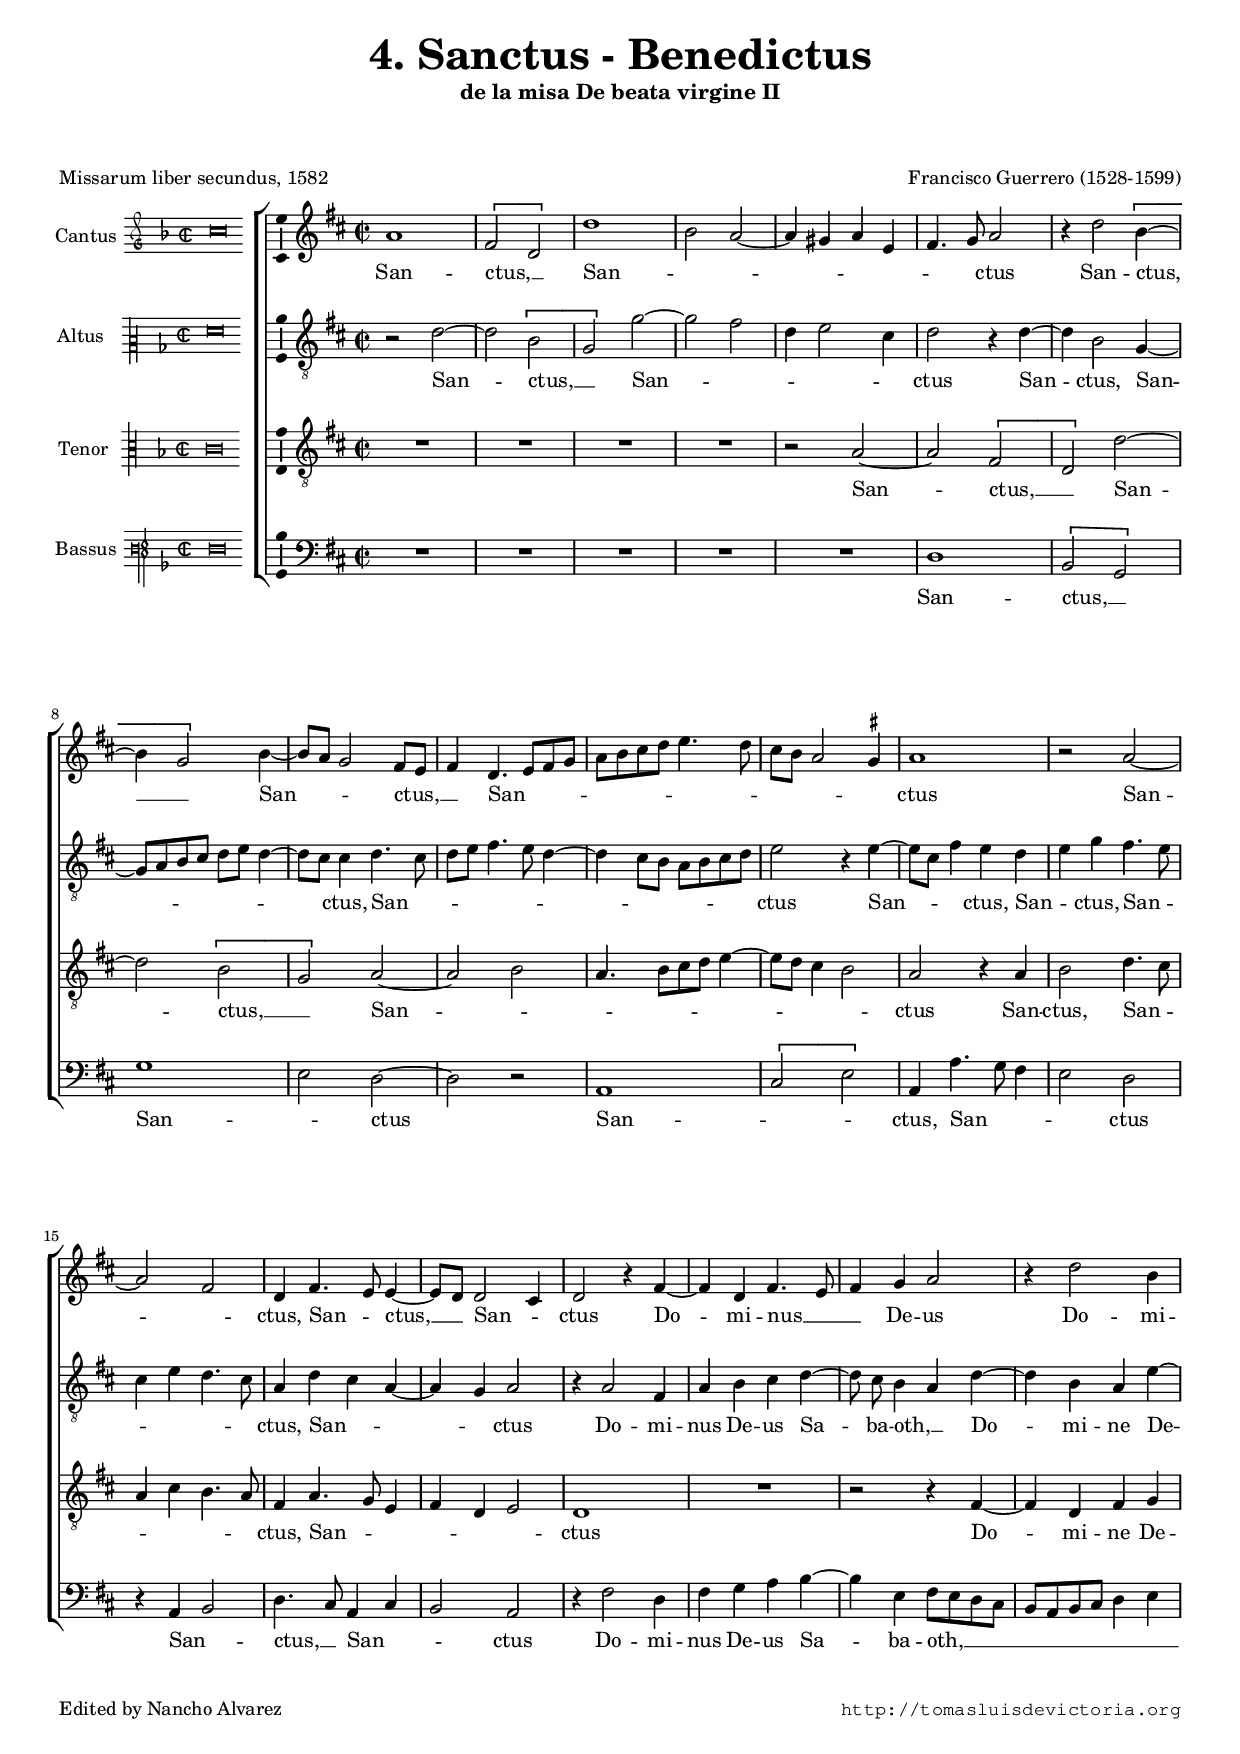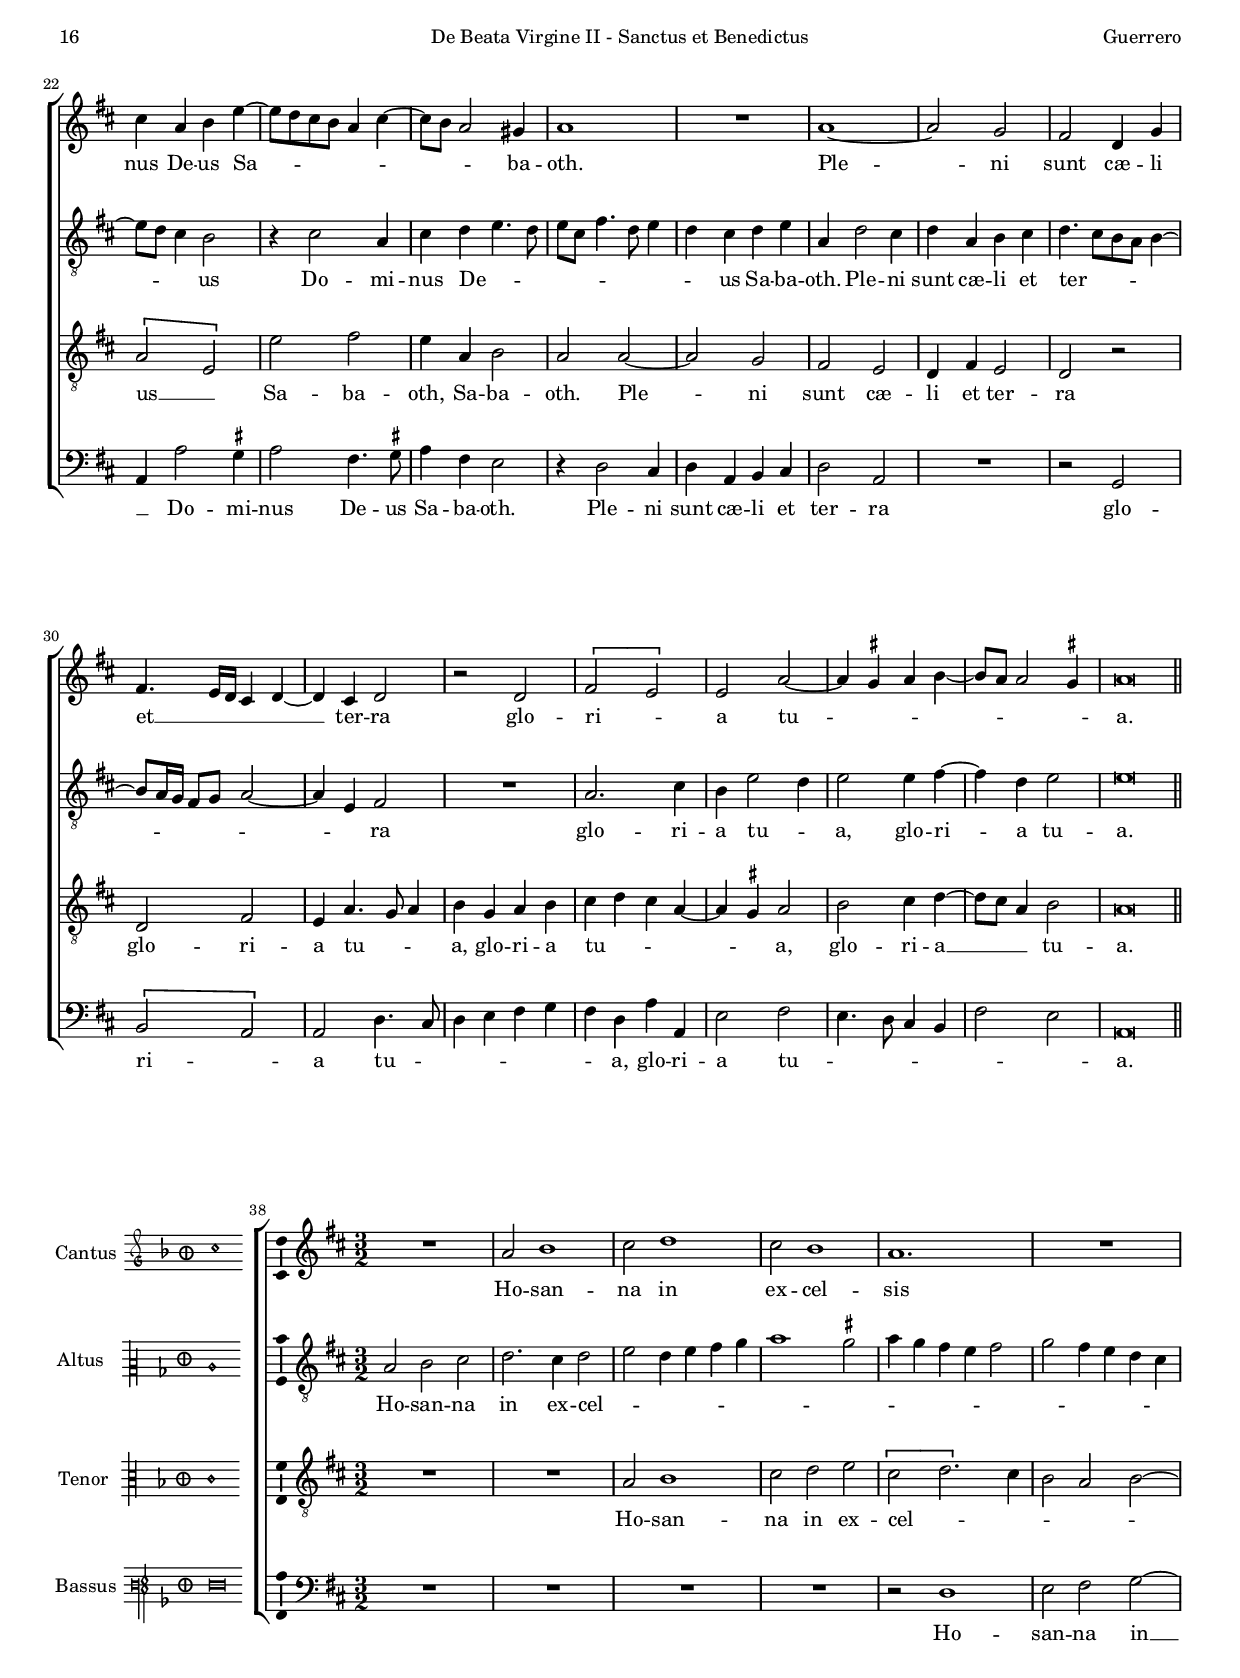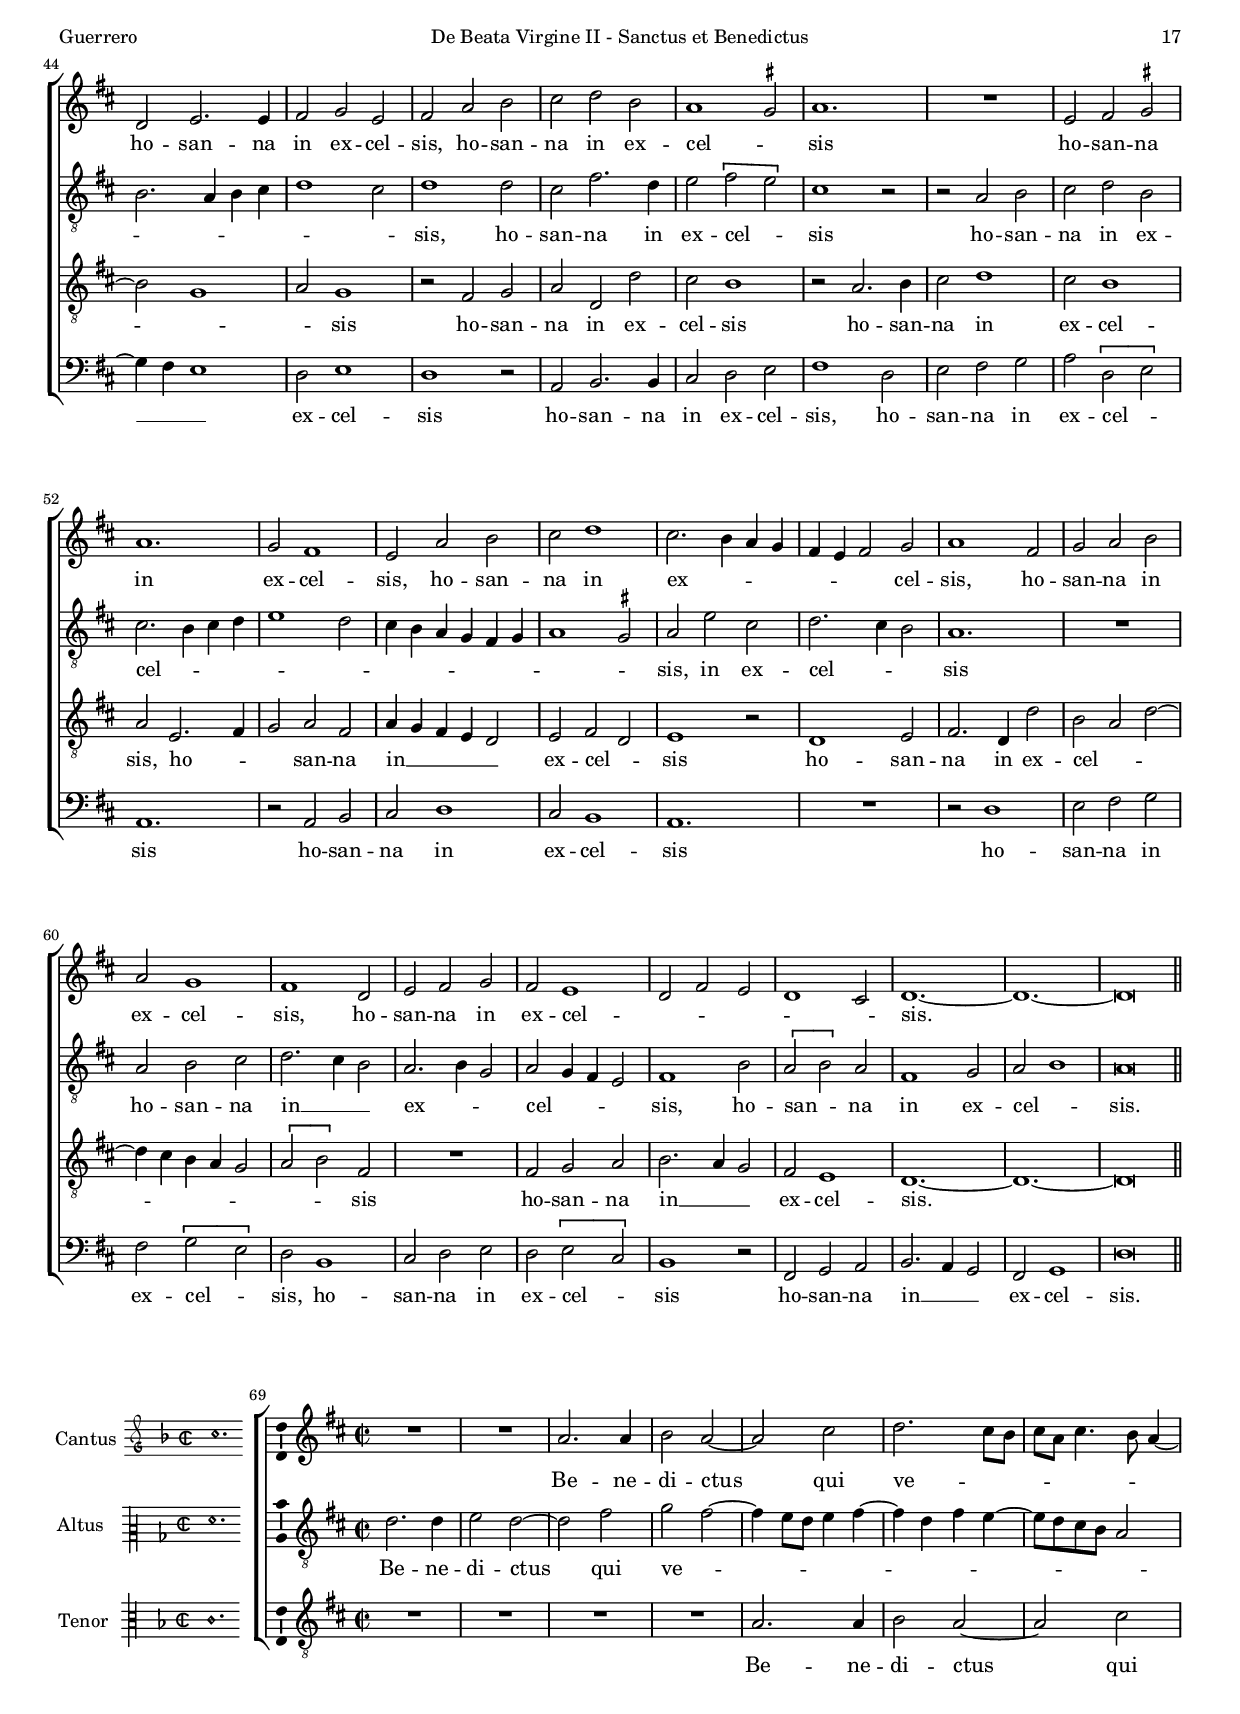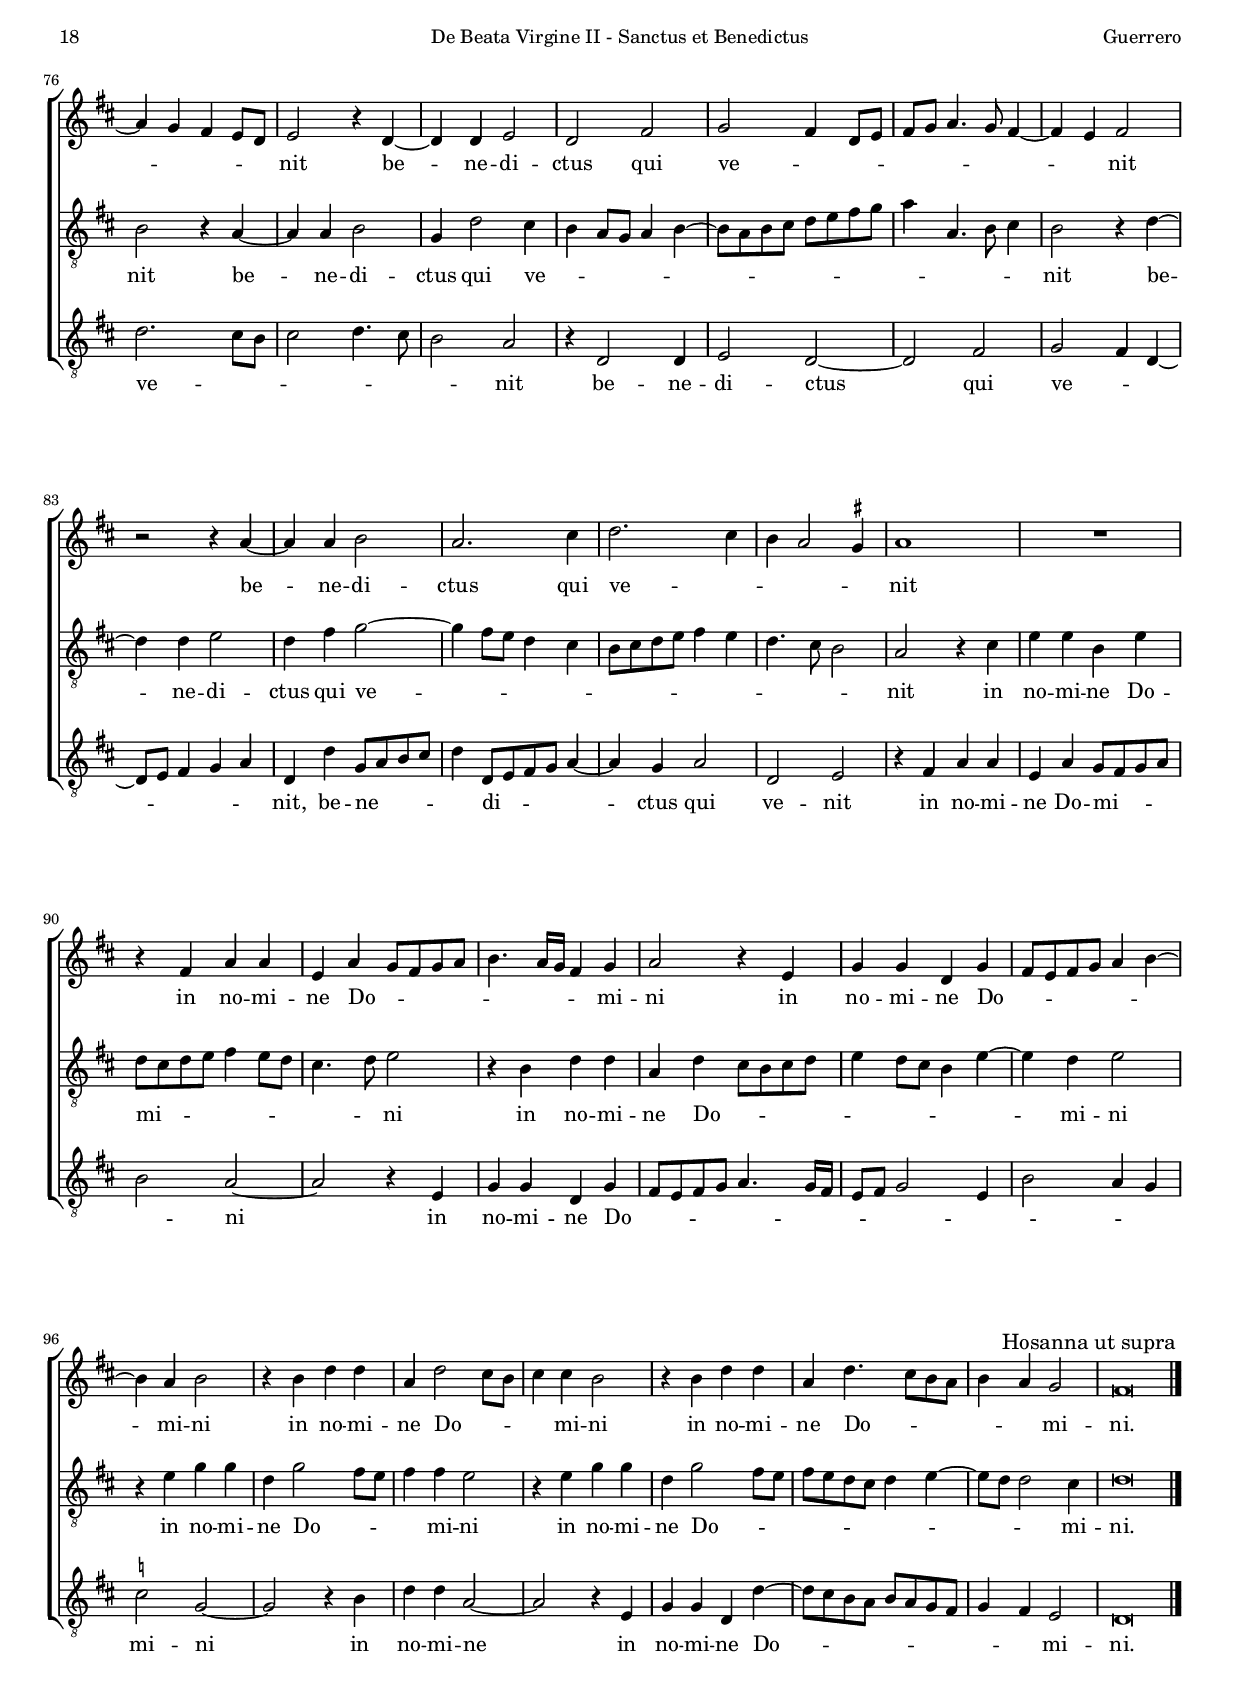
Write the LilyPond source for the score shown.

\version "2.18.0"

#(set-default-paper-size "a4")
#(set-global-staff-size 16.4)
#(ly:set-option 'point-and-click #f)
%mobile -s16 -i3.2

italicas=\override LyricText.font-shape = #'italic
rectas=\override LyricText.font-shape = #'upright
ss=\once \set suggestAccidentals = ##t
incipitwidth = 20
htitle="De Beata Virgine II - Sanctus et Benedictus"
hcomposer="Guerrero"

\header {
	title=\markup{\fontsize #3 "4. Sanctus - Benedictus"}
	subtitle="de la misa De beata virgine II"
	subsubtitle=\markup{\null \vspace #2 }
	composer="Francisco Guerrero (1528-1599)"
        pdfauthor=\composer
	%opus="(-)"
	poet="Missarum liber secundus, 1582"
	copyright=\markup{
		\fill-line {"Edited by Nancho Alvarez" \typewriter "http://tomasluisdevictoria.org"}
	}
%	tagline=""
}

global={\key f \major \time 2/2 \skip 1*37 \bar "||" }


cantus=\relative c''{
	c1
	\[a2 f\]
	f'1
	d2 c ~
	c4 b c g
	a4. bes8 c2
	r4 f2 \[d4 ~
	d4 bes2\] d4 ~
	d8 c bes2 a8 g
	a4 f4. g8 a bes
	c d e f g4. f8
	e8 d c2 \ss b4
	c1
	r2 c ~
	c a
	f4 a4. g8 g4 ~
	g8 f f2 e4
	f2 r4 a ~
	a f a4. g8
	a4 bes c2
	r4 f2 d4
	e c d g ~
	g8 f e d c4 e ~
	e8 d c2 b4
	c1
	R1
	c1 ~
	c2 bes
	a f4 bes
	a4. g16 f e4 f ~
	f e f2
	r2 f 
	\[a g\]
	g c ~
	c4 \ss b c d ~
	d8 c c2 \ss b4 
	c\breve*1/2
}

altus=\relative c'{
	r2 f ~
	f \[d
	bes\] bes' ~
	bes a
	f4 g2 e4
	f2 r4 f ~
	f d2 bes4 ~
	bes8 c d e f g f4 ~
	f8 e e4 f4. e8
	f8 g a4. g8 f4 ~
	f e8 d c d e f 
	g2 r4 g ~
	g8 e a4 g f
	g bes a4. g8
	e4 g f4. e8
	c4 f e c ~
	c bes c2
	r4 c2 a4
	c d e f ~
	f8 \noBeam e d4 c f ~
	f d c g' ~
	g8 f e4 d2
	r4 e2 c4
	e4 f g4. f8 g8 e a4. f8 g4
	f e f g
	c,4 f2 e4
	f c d e
	f4. e8[ d c] d4 ~
	d8[ c16 bes] a8[ bes] c2 ~
	c4 g a2
	R1
	c2. e4
	d g2 f4
	g2 g4 a ~
	a f g2
	g\breve*1/2
}

tenor=\relative c'{
	R1*4
	r2 c ~
	c \[a 
	f\] f' ~
	f \[d 
	bes\] c ~
	c d
	c4. d8[ e f] g4 ~
	g8 f e4 d2
	c r4 c
	d2 f4. e8
	c4 e d4. c8
	a4 c4. bes8 g4
	a f g2
	f1
	R1
	r2 r4 a ~
	a f a bes
	\[c2 g\]
	g' a
	g4 c, d2
	c c ~
	c bes
	a g
	f4 a g2
	f r
	f a 
	g4 c4. bes8 c4
	d bes c d
	e f e c ~
	c \ss b c2
	d e4 f ~
	f8 e c4 d2 
	c\breve*1/2
}

bassus=\relative c{
	R1*5
	f1
	\[d2 bes\]
	bes'1
	g2 f ~
	f r
	c1 
	\[e2 g\]
	c,4 c'4. bes8 a4
	g2 f
	r4 c d2
	f4. e8 c4 e
	d2 c
	r4 a'2 f4
	a bes c d ~
	d g, a8 g f e
	d c d e f4 g 
	c, c'2 \ss b4
	c2 a4. \ss b8
	c4 a g2
	r4 f2 e4
	f c d e
	f2 c
	R1
	r2 bes
	\[d c\]
	c2 f4. e8 f4 g a bes
	a f c' c,
	g'2 a
	g4. f8 e4 d
	a'2 g 
	c,\breve*1/2
}


textocantus=\lyricmode{
San -- ctus, __ _ 
San -- _ _ _ _ _ _ _ ctus
San -- ctus, __ _ 
San -- _ _ ctus, __ _ _
San -- _ _ _ _ _ _ _ _ _ _ _ _ _ ctus
San -- _ ctus,
San -- _ ctus, __ _ 
San -- _ ctus
Do -- mi -- nus __ _ _ De -- us
Do -- mi -- nus De -- us Sa -- _ _ _ _ _ _ _ ba -- oth.
Ple -- ni sunt cæ -- li et __ _ _ _ _ ter -- ra
glo -- ri -- _ a tu -- _ _ _ _ _ _ a.
}

textoaltus=\lyricmode{
San -- ctus, __ _
San -- _ _ _ _ ctus
San -- ctus, 
San -- _ _ _ _ _ _ _ ctus,
San -- _ _ _ _ _ _ _ _ _ _ _ _ ctus
San -- _ _ ctus,
San -- _ ctus,
San -- _ _ _ _ _ ctus,
San -- _ _ _ ctus
Do -- mi -- nus De -- us Sa -- ba -- oth, __ _ 
Do -- mi -- ne De -- _ _ us
Do -- mi -- nus De -- _ _ _ _ _ _ _ _ us Sa -- ba -- oth.
Ple -- ni sunt cæ -- li et ter -- _ _ _ _ _ _ _ _ _ _ ra
glo -- ri -- a tu -- _ a,
glo -- ri -- a tu -- a.
}

textotenor=\lyricmode{
San -- ctus, __ _ 
San -- ctus, __ _ 
San -- _ _ _ _ _ _ _ _ _ ctus
San -- ctus,
San -- _ _ _ _ _ ctus,
San -- _ _ _ _ _ ctus
Do -- mi -- ne De -- us __ _ 
Sa -- ba -- oth,
Sa -- ba -- oth.
Ple -- ni sunt cæ -- li et ter -- ra
glo -- ri -- a tu -- _ _ a,
glo -- ri -- a tu -- _ _ _ _ a,
glo -- ri -- a __ _ _ tu -- a.
}

textobassus=\lyricmode{
San -- ctus, __ _ San -- _ ctus
San -- _ _ ctus,
San -- _ _ _ ctus
San -- _ ctus, __ _ 
San -- _ _ ctus
Do -- mi -- nus De -- us Sa -- ba -- oth, __ _ _ _ _ _ _ _ _ _ _ 
Do -- mi -- nus De -- us Sa -- ba -- oth.
Ple -- ni sunt cæ -- li et ter -- ra
glo -- ri -- _ a
tu -- _ _ _ _ _ _ a,
glo -- ri -- a tu -- _ _ _ _ _ _ a.
}



incipitcantus=\markup{
	\score{
		{ 
		\set Staff.instrumentName="Cantus "
		\override NoteHead.style = #'neomensural
		\override Rest.style = #'neomensural
		\override Staff.TimeSignature.style = #'neomensural
		\cadenzaOn 
		\clef "petrucci-g"
		\key f \major
		\time 2/2
		c''\breve
		} 
	\layout {
		\context {\Voice
			\remove Ligature_bracket_engraver
			\consists Mensural_ligature_engraver
		}
		line-width=\incipitwidth
		indent = 0
	}
	}
}


incipitaltus=\markup{
	\score{
		{ 
		\set Staff.instrumentName="Altus   "
		\override NoteHead.style = #'neomensural 
		\override Rest.style = #'neomensural
		\override Staff.TimeSignature.style = #'neomensural
		\cadenzaOn 
		\clef "petrucci-c2"
		\key f \major
		\time 2/2
		f'\breve
		} 
	\layout {
		\context {\Voice
			\remove Ligature_bracket_engraver
			\consists Mensural_ligature_engraver
		}
		line-width=\incipitwidth
		indent = 0
	}
	}
}


incipittenor=\markup{
	\score{
		{ 
		\set Staff.instrumentName="Tenor  "
		\override NoteHead.style = #'neomensural 
		\override Rest.style = #'neomensural
		\override Staff.TimeSignature.style = #'neomensural
		\cadenzaOn 
		\clef "petrucci-c3"
		\key f \major
		\time 2/2
		c'\breve
		} 
	\layout {
		\context {\Voice
			\remove Ligature_bracket_engraver
			\consists Mensural_ligature_engraver
		}
		line-width=\incipitwidth
		indent=0
	}
	}
}


incipitbassus=\markup{
	\score{
		{ 
		\set Staff.instrumentName="Bassus "
		\override NoteHead.style = #'neomensural 
		\override Rest.style = #'neomensural
		\override Staff.TimeSignature.style = #'neomensural
		\cadenzaOn 
		\clef "petrucci-f3"
		\key f \major
		\time 2/2
		f\breve
		} 
	\layout {
		\context {\Voice
			\remove Ligature_bracket_engraver
			\consists Mensural_ligature_engraver
		}
		line-width=\incipitwidth
		indent = 0
	}
	}
}





\score {\transpose c' a{
\new ChoirStaff<<

	\new Staff <<\global
	\new Voice="v1" {
		\set Staff.instrumentName=\incipitcantus
		\clef "treble"
		\cantus }
	\new Lyrics \lyricsto "v1" {\textocantus }
	>>

	
	\new Staff << \global
	\new Voice="v2" {
		\set Staff.instrumentName=\incipitaltus
		\clef "G_8" 
		\altus}
	\new Lyrics \lyricsto "v2" {\textoaltus }
	>>

	
	\new Staff <<\global
	\new Voice="v3" {
		\set Staff.instrumentName=\incipittenor
		\clef "G_8"
		\tenor }
	\new Lyrics \lyricsto "v3" {\textotenor }
	>>
	

	\new Staff <<\global
	\new Voice="v4" {
		\set Staff.instrumentName=\incipitbassus
		\clef "bass" 
		\bassus }
	\new Lyrics \lyricsto "v4" {\textobassus }
	>>
	
>>

	}%transpose

\layout{ 
	\context {\Lyrics 
		\override VerticalAxisGroup.minimum-Y-extent = #'(-2.0 . 2.0) 
		%\override LyricText.font-size = #1.2
		\override LyricHyphen.minimum-distance = #0.33
	}
	\context {\Score 
		\override BarNumber.padding = #2 
	}
	\context {\Voice 
		%melismaBusyProperties = #'() 
	}
	%\context { \Staff \RemoveEmptyStaves }
	\context {\Staff 
		\override VerticalAxisGroup.staff-staff-spacing =
			#'((basic-distance . 11) (minimum-distance . 0) (padding . 1))
		\consists Ambitus_engraver 
		\override LigatureBracket.padding = #1
	}
}

%\midi {}

}

%\pageBreak

global={\key f \major \time 3/2 \skip 1*3/2*31 \bar "||" }


cantus=\relative c''{
	\set Score.currentBarNumber = #38
	\bar ""
	R1*3/2
	c2 d1
	e2 f1
	e2 d1
	c1.
	R1*3/2
	f,2 g2. g4
	a2 bes g
	a c d
	e f d
	c1 \ss b2
	c1.
	R1*3/2
	g2 a \ss b
	c1.
	bes2 a1
	g2 c d
	e f1
	e2. d4 c bes
	a g a2 bes
	c1 a2 
	bes c d
	c bes1
	a f2
	g a bes
	a2 g1
	f2 a g
	f1 e2
	f1. ~
	f ~
	f\breve*3/4
}

altus=\relative c'{
	c2 d e
	f2. e4 f2
	g f4 g a bes
	c1 \ss b2
	c4 bes a g a2
	bes a4 g f e
	d2. c4 d e
	f1 e2
	f1 f2
	e a2. f4
	g2 \[a g\]
	e1 r2
	r c d
	e f d
	e2. d4 e f
	g1 f2
	e4 d c bes a bes
	c1 \ss b2
	c g' e
	f2. e4 d2
	c1. 
	R1*3/2
	c2 d e
	f2. e4 d2
	c2. d4 bes2
	c2 bes4 a g2
	a1 d2
	\[c d\] c
	a1 bes2
	c d1
	c\breve*3/4
}

tenor=\relative c'{
	R1*3/2*2
	c2 d1
	e2 f g
	\[e f2.\] e4
	d2 c d ~
	d bes1
	c2 bes1
	r2 a bes
	c f, f'
	e d1
	r2 c2. d4
	e2 f1
	e2 d1
	c2 g2. a4
	bes2 c a
	c4 bes a g f2
	g a f
	g1 r2
	f1 g2
	a2. f4 f'2
	d c f ~
	f4 e d c bes2
	\[c d\] a
	R1*3/2
	a2 bes c
	d2. c4 bes2
	a g1
	f1. ~
	f ~
	f\breve*3/4
}

bassus=\relative c{
	R1*3/2*4
	r2 f1
	g2 a bes ~
	bes4 a g1
	f2 g1
	f r2
	c2 d2. d4
	e2 f g
	a1 f2
	g a bes
	c \[f, g\]
	c,1.
	r2 c d
	e f1
	e2 d1
	c1.
	R1*3/2
	r2 f1
	g2 a bes
	a \[bes g\]
	f2 d1
	e2 f g
	f \[g e\]
	d1 r2
	a bes c
	d2. c4 bes2
	a bes1
	f'\breve*3/4
}


textocantus=\lyricmode{
Ho -- san -- na in ex -- cel -- sis
ho -- san -- na in ex -- cel -- sis,
ho -- san -- na in ex -- cel -- _ sis
ho -- san -- na in ex -- cel -- sis,
ho -- san -- na in ex -- _ _ _ _ _ _ cel -- sis,
ho -- san -- na in ex -- cel -- sis,
ho -- san -- na in ex -- cel -- _ _ _ _ _ sis.
}

textoaltus=\lyricmode{
Ho -- san -- na in ex -- cel -- _ _ _ _ _ _ _ _ _ _ _ _ _ _ _ _ _ _ _ _ _ _ _ sis,
ho -- san -- na in ex -- cel -- _ sis
ho -- san -- na in ex -- cel -- _ _ _ _ _ _ _ _ _ _ _ _ _ sis,
in ex -- cel -- _ _ sis
ho -- san -- na in __ _ _ ex -- _ _ cel -- _ _ _ sis,
ho -- san -- _ na in ex -- cel -- _ sis.
}

textotenor=\lyricmode{
Ho -- san -- na in ex -- cel -- _ _ _ _ _ _ _ sis
ho -- san -- na in ex -- cel -- sis
ho -- san -- na in ex -- cel -- sis,
ho -- _ _ san -- na in __ _ _ _ _ ex -- cel -- _ sis
ho -- san -- na in ex -- cel -- _ _ _ _ _ _ _ _ sis
ho -- san -- na in __ _ _ ex -- cel -- sis.
}

textobassus=\lyricmode{
Ho -- san -- na in __ _ _ ex -- cel -- sis
ho -- san -- na in ex -- cel -- sis,
ho -- san -- na in ex -- cel -- _ sis
ho -- san -- na in ex -- cel -- sis
ho -- san -- na in ex -- cel -- _ sis,
ho -- san -- na in ex -- cel -- _ sis
ho -- san -- na in __ _ _ ex -- cel -- sis.
}



incipitcantus=\markup{
	\score{
		{ 
		\set Staff.instrumentName="Cantus "
		\override NoteHead.style = #'neomensural
		\override Rest.style = #'neomensural
		\override Staff.TimeSignature.style = #'neomensural
		\cadenzaOn 
		\clef "petrucci-g"
		\key f \major
		\time 3/4
		c''1
		} 
	\layout {
		\context {\Voice
			\remove Ligature_bracket_engraver
			\consists Mensural_ligature_engraver
		}
		line-width=\incipitwidth
		indent = 0
	}
	}
}


incipitaltus=\markup{
	\score{
		{ 
		\set Staff.instrumentName="Altus   "
		\override NoteHead.style = #'neomensural 
		\override Rest.style = #'neomensural
		\override Staff.TimeSignature.style = #'neomensural
		\cadenzaOn 
		\clef "petrucci-c2"
		\key f \major
		\time 3/4
		c'1
		} 
	\layout {
		\context {\Voice
			\remove Ligature_bracket_engraver
			\consists Mensural_ligature_engraver
		}
		line-width=\incipitwidth
		indent = 0
	}
	}
}


incipittenor=\markup{
	\score{
		{ 
		\set Staff.instrumentName="Tenor  "
		\override NoteHead.style = #'neomensural 
		\override Rest.style = #'neomensural
		\override Staff.TimeSignature.style = #'neomensural
		\cadenzaOn 
		\clef "petrucci-c3"
		\key f \major
		\time 3/4
		c'1
		} 
	\layout {
		\context {\Voice
			\remove Ligature_bracket_engraver
			\consists Mensural_ligature_engraver
		}
		line-width=\incipitwidth
		indent=0
	}
	}
}


incipitbassus=\markup{
	\score{
		{ 
		\set Staff.instrumentName="Bassus "
		\override NoteHead.style = #'neomensural 
		\override Rest.style = #'neomensural
		\override Staff.TimeSignature.style = #'neomensural
		\cadenzaOn 
		\clef "petrucci-f3"
		\key f \major
		\time 3/4
		f\breve
		} 
	\layout {
		\context {\Voice
			\remove Ligature_bracket_engraver
			\consists Mensural_ligature_engraver
		}
		line-width=\incipitwidth
		indent = 0
	}
	}
}





\score {\transpose c' a{
\new ChoirStaff<<

	\new Staff <<\global
	\new Voice="v1" {
		\set Staff.instrumentName=\incipitcantus
		\clef "treble"
		\cantus }
	\new Lyrics \lyricsto "v1" {\textocantus }
	>>

	
	\new Staff << \global
	\new Voice="v2" {
		\set Staff.instrumentName=\incipitaltus
		\clef "G_8" 
		\altus}
	\new Lyrics \lyricsto "v2" {\textoaltus }
	>>

	
	\new Staff <<\global
	\new Voice="v3" {
		\set Staff.instrumentName=\incipittenor
		\clef "G_8"
		\tenor }
	\new Lyrics \lyricsto "v3" {\textotenor }
	>>
	

	\new Staff <<\global
	\new Voice="v4" {
		\set Staff.instrumentName=\incipitbassus
		\clef "bass" 
		\bassus }
	\new Lyrics \lyricsto "v4" {\textobassus }
	>>
	
>>

	}%transpose

\layout{ 
	\context {\Lyrics 
		\override VerticalAxisGroup.minimum-Y-extent = #'(-0.1 . 0.1) 
		%\override LyricText.font-size = #1.2
		\override LyricHyphen.minimum-distance = #0.33
	}
	\context {\Score 
		\override BarNumber.padding = #2 
	}
	\context {\Voice 
		%melismaBusyProperties = #'() 
	}
	%\context { \Staff \RemoveEmptyStaves }
	\context {\Staff 
		\override VerticalAxisGroup.staff-staff-spacing =
			#'((basic-distance . 11) (minimum-distance . 0) (padding . 1))
		\consists Ambitus_engraver 
		\override LigatureBracket.padding = #1
	}
}

%\midi {}

}

%\pageBreak

global={\key f \major \time 2/2 \skip 1*35 \bar "|." }


cantus=\relative c''{
	\set Score.currentBarNumber = #69
	\bar ""
	R1*2
	c2. c4
	d2 c ~
	c e
	f2. e8 d 
	e c e4. d8 c4 ~
	c bes a g8 f
	g2 r4 f ~
	f f g2
	f a
	bes a4 f8 g
	a bes c4. bes8 a4 ~
	a g a2
	r2 r4 c ~
	c c d2 
	c2. e4 
	f2. e4
	d c2 \ss b4
	c1
	R1
	r4 a c c 
	g c bes8 a bes c 
	d4. c16 bes a4 bes
	c2 r4 g
	bes bes f bes
	a8 g a bes c4 d ~
	d c d2 
	r4 d f f 
	c f2 e8 d
	e4 e d2
	r4 d f f
	c4 f4. e8 d c 
	d4 c bes2
	a\breve*1/2
	\override Score.RehearsalMark.self-alignment-X = #right
	\override Score.RehearsalMark.break-visibility = #begin-of-line-invisible
	\mark \markup{\smaller "Hosanna ut supra"}
}

altus=\relative c'{
	f2. f4
	g2 f2 ~
	f a 
	bes a ~
	a4 g8 f g4 a ~
	a f a g ~
	g8 f e d c2
	d r4 c ~
	c c d2
	bes4 f'2 e4
	d c8 bes c4 d ~
	d8 c d e f g a bes
	c4 c,4. d8 e4
	d2 r4 f ~
	f f g2
	f4 a bes2 ~
	bes4 a8 g f4 e
	d8 e f g a4 g
	f4. e8 d2
	c r4 e
	g g d g 
	f8 e f g a4 g8 f
	e4. f8 g2
	r4 d f f
	c4 f e8 d e f
	g4 f8 e d4 g ~
	g f g2
	r4 g bes bes
	f bes2 a8 g 
	a4 a g2
	r4 g bes bes 
	f bes2 a8 g 
	a g f e f4 g ~
	g8 f f2 e4 
	f\breve*1/2
}

tenor=\relative c'{
	R1*4
	c2. c4
	d2 c ~
	c e
	f2. e8 d 
	e2 f4. e8
	d2 c
	r4 f,2 f4
	g2 f ~
	f a
	bes a4 f ~
	f8 g a4 bes c
	f, f' bes,8 c d e
	f4 f,8[ g a bes] c4 ~
	c bes c2
	f,2 g
	r4 a c c
	g c bes8 a bes c
	d2 c ~
	c r4 g 
	bes bes f bes
	a8 g a bes c4. bes16 a
	g8 a bes2 g4
	d'2 c4 bes
	\ss ees2 bes ~
	bes r4 d
	f f c2 ~
	c r4 g
	bes bes f f' ~
	f8 e d c d c bes a 
	bes4 a g2
	f\breve*1/2
}



textocantus=\lyricmode{
Be -- ne -- di -- ctus qui ve -- _ _ _ _ _ _ _ _ _ _ _ nit
be -- ne -- di -- ctus qui ve -- _ _ _ _ _ _ _ _ _ nit
be -- ne -- di -- ctus
qui ve -- _ _ _ _ nit
in no -- mi -- ne Do -- _ _ _ _ _ _ _ _ mi -- ni
in no -- mi -- ne Do -- _ _ _ _ _ _ mi -- ni
in no -- mi -- ne Do -- _ _ _ mi -- ni
in no -- mi -- ne Do -- _ _ _ _ _ mi -- ni.
}

textoaltus=\lyricmode{
Be -- ne -- di -- ctus qui ve -- _ _ _ _ _ _ _ _ _ _ _ _ nit
be -- ne -- di -- ctus
qui ve -- _ _ _ _ _ _ _ _ _ _ _ _ _ _ _ _ nit
be -- ne -- di -- ctus qui ve -- _ _ _ _ _ _ _ _ _ _ _ _ _ nit
in no -- mi -- ne Do -- mi -- _ _ _ _ _ _ _ _ ni
in no -- mi -- ne Do -- _ _ _ _ _ _ _ _ _ mi -- ni
in no -- mi -- ne Do -- _ _ _ mi -- ni
in no -- mi -- ne Do -- _ _ _ _ _ _ _ _ _ _ mi -- ni.
}

textotenor=\lyricmode{
Be -- ne -- di -- ctus qui ve -- _ _ _ _ _ _ nit
be -- ne -- di -- ctus qui ve -- _ _ _ _ _ _ nit,
be -- ne -- _ _ _ _ di -- _ _ _ _ ctus qui ve -- nit
in no -- mi -- ne Do -- mi -- _ _ _ _ ni
in no -- mi -- ne Do -- _ _ _ _ _ _ _ _ _ _ _ _ _ _ mi -- ni
in no -- mi -- ne
in no -- mi -- ne Do -- _ _ _ _ _ _ _ _ _ mi -- ni.
}



incipitcantus=\markup{
	\score{
		{ 
		\set Staff.instrumentName="Cantus "
		\override NoteHead.style = #'neomensural
		\override Rest.style = #'neomensural
		\override Staff.TimeSignature.style = #'neomensural
		\cadenzaOn 
		\clef "petrucci-g"
		\key f \major
		\time 2/2
		c''1.
		} 
	\layout {
		\context {\Voice
			\remove Ligature_bracket_engraver
			\consists Mensural_ligature_engraver
		}
		line-width=\incipitwidth
		indent = 0
	}
	}
}


incipitaltus=\markup{
	\score{
		{ 
		\set Staff.instrumentName="Altus   "
		\override NoteHead.style = #'neomensural 
		\override Rest.style = #'neomensural
		\override Staff.TimeSignature.style = #'neomensural
		\cadenzaOn 
		\clef "petrucci-c2"
		\key f \major
		\time 2/2
		f'1.
		} 
	\layout {
		\context {\Voice
			\remove Ligature_bracket_engraver
			\consists Mensural_ligature_engraver
		}
		line-width=\incipitwidth
		indent = 0
	}
	}
}


incipittenor=\markup{
	\score{
		{ 
		\set Staff.instrumentName="Tenor  "
		\override NoteHead.style = #'neomensural 
		\override Rest.style = #'neomensural
		\override Staff.TimeSignature.style = #'neomensural
		\cadenzaOn 
		\clef "petrucci-c3"
		\key f \major
		\time 2/2
		c'1.
		} 
	\layout {
		\context {\Voice
			\remove Ligature_bracket_engraver
			\consists Mensural_ligature_engraver
		}
		line-width=\incipitwidth
		indent=0
	}
	}
}




\score {\transpose c' a{
\new ChoirStaff<<

	\new Staff <<\global
	\new Voice="v1" {
		\set Staff.instrumentName=\incipitcantus
		\clef "treble"
		\cantus }
	\new Lyrics \lyricsto "v1" {\textocantus }
	>>

	
	\new Staff << \global
	\new Voice="v2" {
		\set Staff.instrumentName=\incipitaltus
		\clef "G_8" 
		\altus}
	\new Lyrics \lyricsto "v2" {\textoaltus }
	>>

	
	\new Staff <<\global
	\new Voice="v3" {
		\set Staff.instrumentName=\incipittenor
		\clef "G_8"
		\tenor }
	\new Lyrics \lyricsto "v3" {\textotenor }
	>>
	
>>

	}%transpose

\layout{ 
	\context {\Lyrics 
		\override VerticalAxisGroup.staff-affinity = #UP
		\override VerticalAxisGroup.nonstaff-relatedstaff-spacing =
			#'((basic-distance . 0) (minimum-distance . 0) (padding . 1))
		\override LyricText.font-size = #1.2
		\override LyricHyphen.minimum-distance = #0.5
	}
	\context {\Score 
		tempoHideNote = ##t
		\override BarNumber.padding = #2 
	}
	\context {\Voice 
		%melismaBusyProperties = #'()
		%autoBeaming = ##f
	}
	\context {\Staff 
                %\RemoveEmptyStaves
                %\override VerticalAxisGroup.remove-first = ##t
		\override VerticalAxisGroup.staff-staff-spacing =
			#'((basic-distance . 11) (minimum-distance . 0) (padding . 1))
		\consists Ambitus_engraver 
		\override LigatureBracket.padding = #1
	}
}

%\midi { \mtempo }

}


\paper{
	evenHeaderMarkup=\markup  \fill-line { \fromproperty #'page:page-number-string \htitle \hcomposer }
	oddHeaderMarkup= \markup  \fill-line { \on-the-fly #not-first-page \hcomposer \on-the-fly #not-first-page \htitle \on-the-fly #not-first-page \fromproperty #'page:page-number-string }
	%system-count=20
	%page-count = 8
	ragged-last-bottom = ##f
	indent=3.5\cm
	score-system-spacing =
	#'((basic-distance . 22) (minimum-distance . 0) (padding . 5))
	system-system-spacing =
	#'((basic-distance . 20) (minimum-distance . 0) (padding . 5))
	top-system-spacing = % header
	#'((basic-distance . 9) (minimum-distance . 0) (padding . 0))
	last-bottom-spacing = % footer
	#'((basic-distance . 12) (minimum-distance . 0) (padding . 0))
	markup-system-spacing.padding = #1.5

first-page-number=15
}